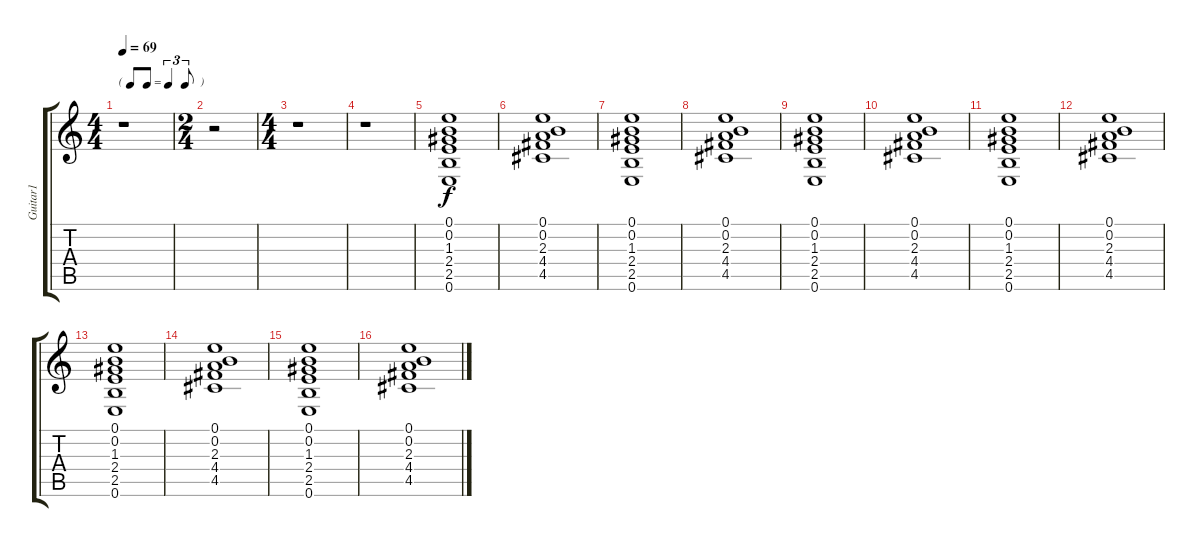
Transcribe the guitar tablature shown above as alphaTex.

\track ("Guitar1" "Guitar1") {instrument electricguitarclean}
\staff {score tabs}
\tuning (E4 B3 G3 D3 A2 E2) {hide}
\ts (4 4)
\tf triplet8th
\tempo 69
\clef g2
\ks c
r.1{dy f} |
\ts (2 4)
r.2 |
\ts (4 4)
r.1 |
r.1 |
(0.1 0.2 1.3 2.4 2.5 0.6).1 |
(0.1 0.2 2.3 4.4 4.5).1 |
(0.1 0.2 1.3 2.4 2.5 0.6).1 |
(0.1 0.2 2.3 4.4 4.5).1 |
(0.1 0.2 1.3 2.4 2.5 0.6).1 |
(0.1 0.2 2.3 4.4 4.5).1 |
(0.1 0.2 1.3 2.4 2.5 0.6).1 |
(0.1 0.2 2.3 4.4 4.5).1 |
(0.1 0.2 1.3 2.4 2.5 0.6).1 |
(0.1 0.2 2.3 4.4 4.5).1 |
(0.1 0.2 1.3 2.4 2.5 0.6).1 |
(0.1 0.2 2.3 4.4 4.5).1
